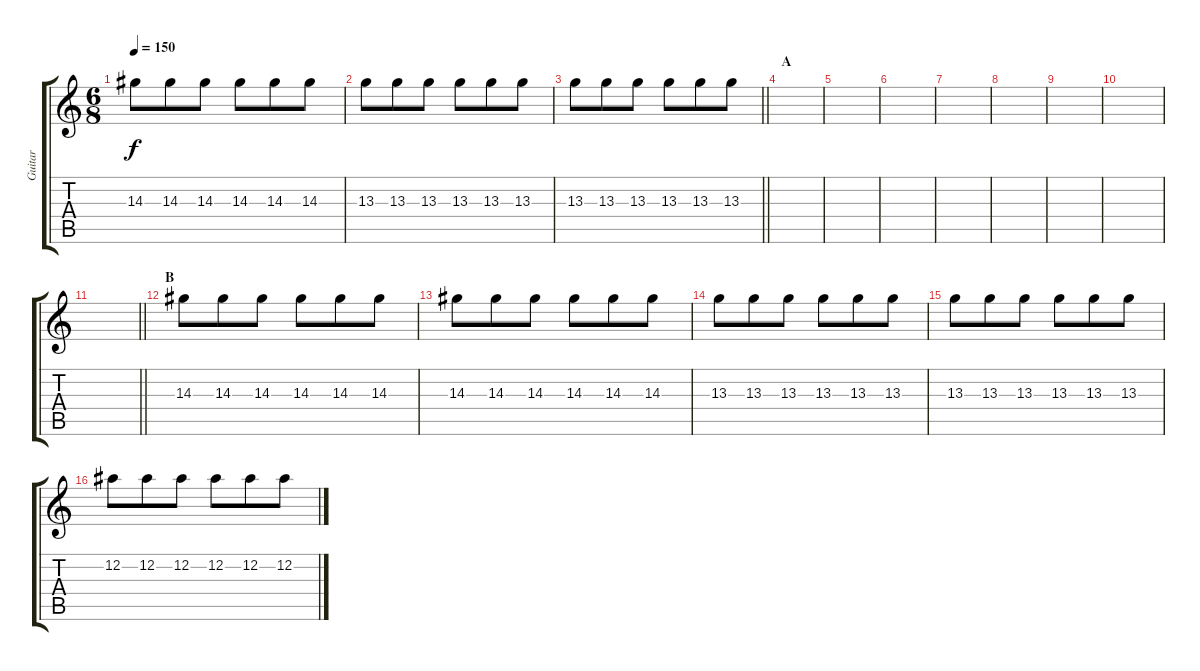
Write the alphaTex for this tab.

\track ("Guitar" "Guitar") {instrument distortionguitar}
\staff {score tabs}
\tuning (Eb4 Bb3 Gb3 Db3 Ab2 Eb2) {hide}
\ts (6 8)
\tempo 150
\clef g2
\ks c
14.3.8{dy f} 14.3.8 14.3.8 14.3.8 14.3.8 14.3.8 |
13.3.8 13.3.8 13.3.8 13.3.8 13.3.8 13.3.8 |
\barLineRight lightlight
13.3.8 13.3.8 13.3.8 13.3.8 13.3.8 13.3.8 |
\section ("" "A")
|
|
|
|
|
|
|
\barLineRight lightlight
|
\section ("" "B")
14.3.8 14.3.8 14.3.8 14.3.8 14.3.8 14.3.8 |
14.3.8 14.3.8 14.3.8 14.3.8 14.3.8 14.3.8 |
13.3.8 13.3.8 13.3.8 13.3.8 13.3.8 13.3.8 |
13.3.8 13.3.8 13.3.8 13.3.8 13.3.8 13.3.8 |
12.2.8 12.2.8 12.2.8 12.2.8 12.2.8 12.2.8
